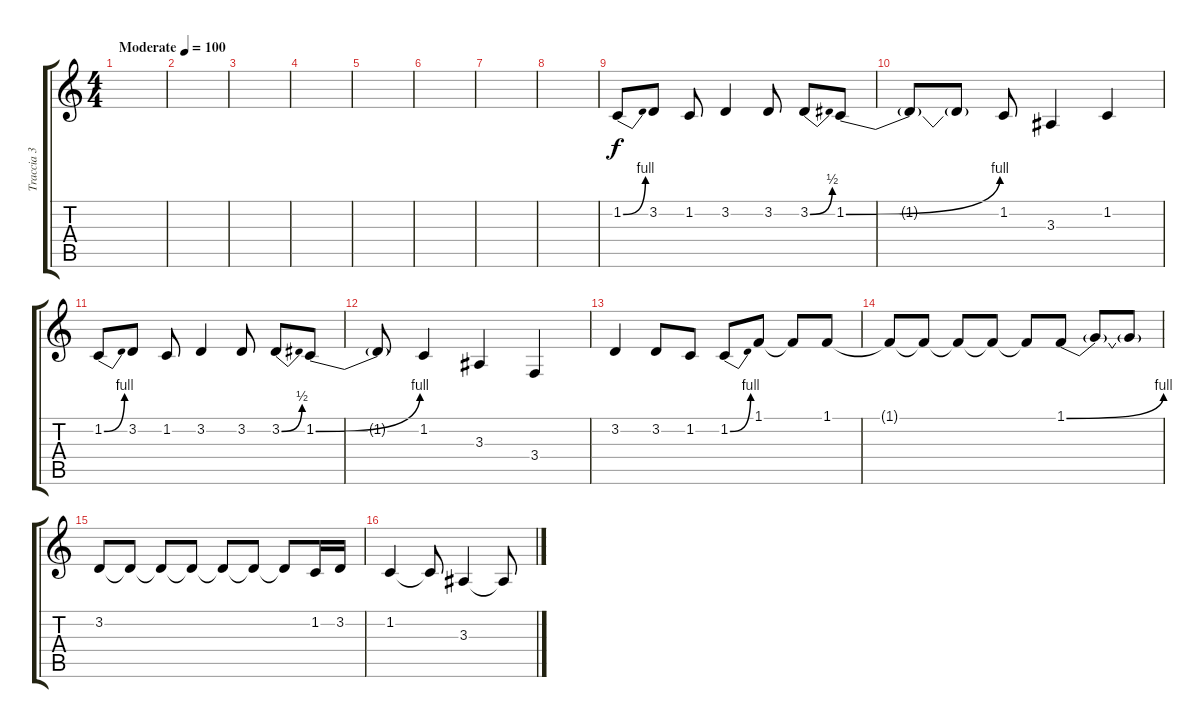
\track ("Traccia 3" "Traccia 3") {instrument altosax}
\staff {score tabs}
\tuning (E4 B3 G3 D3 A2 E2) {hide}
\ts (4 4)
\tempo (100 "Moderate")
\clef g2
\ks c
|
|
|
|
|
|
|
|
1.2{be (bend 0 0 60 4)}.8 3.2.8 1.2.8 3.2.4 3.2.8 3.2{be (bend 0 0 60 2)}.8 1.2{be (bend 0 0 60 4)}.8 |
1.2{t}.8 1.2{t}.8 1.2.8 3.3.4 1.2.4 |
1.2{be (bend 0 0 60 4)}.8 3.2.8 1.2.8 3.2.4 3.2.8 3.2{be (bend 0 0 60 2)}.8 1.2{be (bend 0 0 60 4)}.8 |
1.2{t}.8 1.2.4 3.3.4 3.4.4 |
3.2.4 3.2.8 1.2.8 1.2{be (bend 0 0 60 4)}.8 1.1.8 1.1{t}.8 1.1.8 |
1.1{t}.8 1.1{t}.8 1.1{t}.8 1.1{t}.8 1.1{t}.8 1.1{be (bend 0 0 60 4)}.8 1.1{t}.8 1.1{t}.8 |
3.2.8 3.2{t}.8 3.2{t}.8 3.2{t}.8 3.2{t}.8 3.2{t}.8 3.2{t}.8 1.2.16 3.2.16 |
1.2.4 1.2{t}.8 3.3.4 3.3{t}.8
